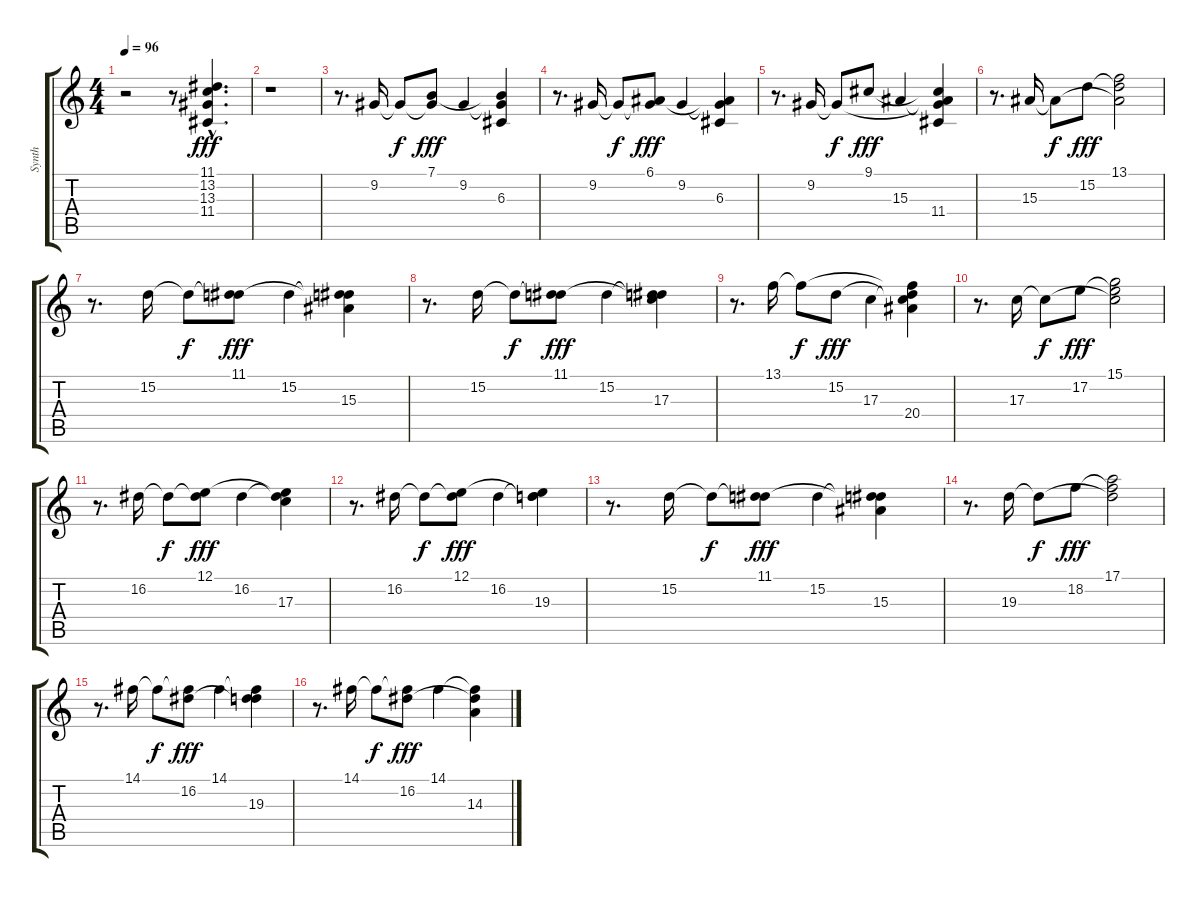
\track ("Synth" "Synth") {instrument lead6voice}
\staff {score tabs}
\tuning (E4 B3 G3 D3 A2 E2) {hide}
\ts (4 4)
\tempo 96
\clef g2
\ks c
r.2{dy fff} r.8 (11.1{hac} 13.2{hac} 13.3{hac} 11.4{hac}).4{d} |
r.1 |
r.8{d} 9.2.16 9.2{t}.8{dy f} (7.1 9.2{t}).8{dy fff} 9.2.4 (7.1{t} 9.2{t} 6.3).4 |
r.8{d} 9.2.16 9.2{t}.8{dy f} (6.1 9.2{t}).8{dy fff} 9.2.4 (6.1{t} 9.2{t} 6.3).4 |
r.8{d} 9.2.16 9.2{t}.8{dy f} 9.1.8{dy fff} 15.3.4 (9.1{t} 9.2{t} 15.3{t} 11.4).4 |
r.8{d} 15.3.16 15.3{t}.8{dy f} 15.2.8{dy fff} (13.1 15.2{t} 15.3{t}).2 |
r.8{d} 15.2.16 15.2{t}.8{dy f} (11.1 15.2{t}).8{dy fff} 15.2.4 (11.1{t} 15.2{t} 15.3).4 |
r.8{d} 15.2.16 15.2{t}.8{dy f} (11.1 15.2{t}).8{dy fff} 15.2.4 (11.1{t} 15.2{t} 17.3).4 |
r.8{d} 13.1.16 13.1{t}.8{dy f} 15.2.8{dy fff} 17.3.4 (13.1{t} 15.2{t} 17.3{t} 20.4).4 |
r.8{d} 17.3.16 17.3{t}.8{dy f} 17.2.8{dy fff} (15.1 17.2{t} 17.3{t}).2 |
r.8{d} 16.2.16 16.2{t}.8{dy f} (12.1 16.2{t}).8{dy fff} 16.2.4 (12.1{t} 16.2{t} 17.3).4 |
r.8{d} 16.2.16 16.2{t}.8{dy f} (12.1 16.2{t}).8{dy fff} 16.2.4 (12.1{t} 16.2{t} 19.3).4 |
r.8{d} 15.2.16 15.2{t}.8{dy f} (11.1 15.2{t}).8{dy fff} 15.2.4 (11.1{t} 15.2{t} 15.3).4 |
r.8{d} 19.3.16 19.3{t}.8{dy f} 18.2.8{dy fff} (17.1 18.2{t} 19.3{t}).2 |
r.8{d} 14.1.16 14.1{t}.8{dy f} (14.1{t} 16.2).8{dy fff} 14.1.4 (14.1{t} 16.2{t} 19.3).4 |
r.8{d} 14.1.16 14.1{t}.8{dy f} (14.1{t} 16.2).8{dy fff} 14.1.4 (14.1{t} 16.2{t} 14.3).4
